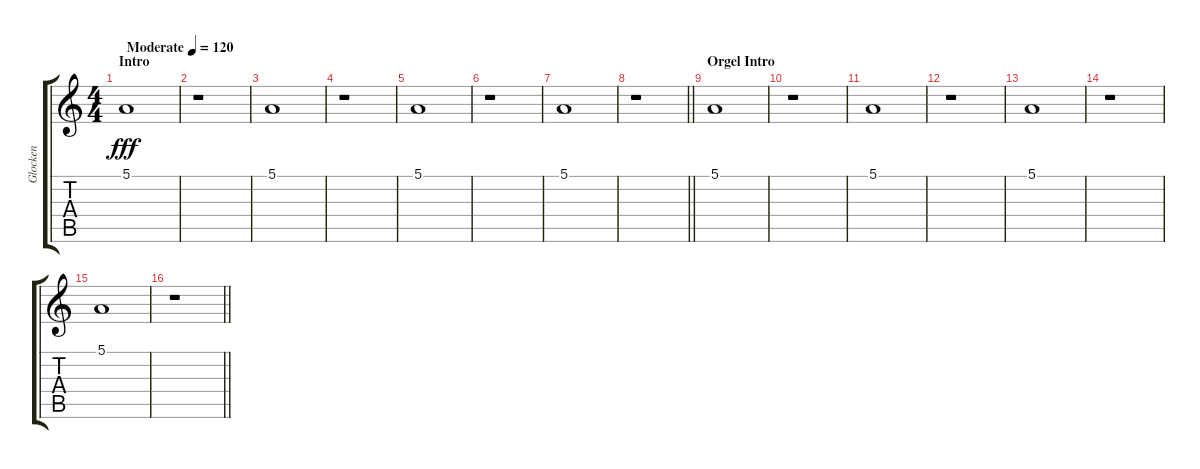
\track ("Glocken" "Glocken") {instrument tubularbells}
\staff {score tabs}
\tuning (E4 B3 G3 D3 A2 E2) {hide}
\ts (4 4)
\section ("" "Intro")
\tempo (120 "Moderate")
\clef g2
\ks c
5.1.1{dy fff instrument tubularbells} |
r.1 |
5.1.1 |
r.1 |
5.1.1 |
r.1 |
5.1.1 |
\barLineRight lightlight
r.1 |
\section ("" "Orgel Intro")
5.1.1 |
r.1 |
5.1.1 |
r.1 |
5.1.1 |
r.1 |
5.1.1 |
\barLineRight lightlight
r.1
